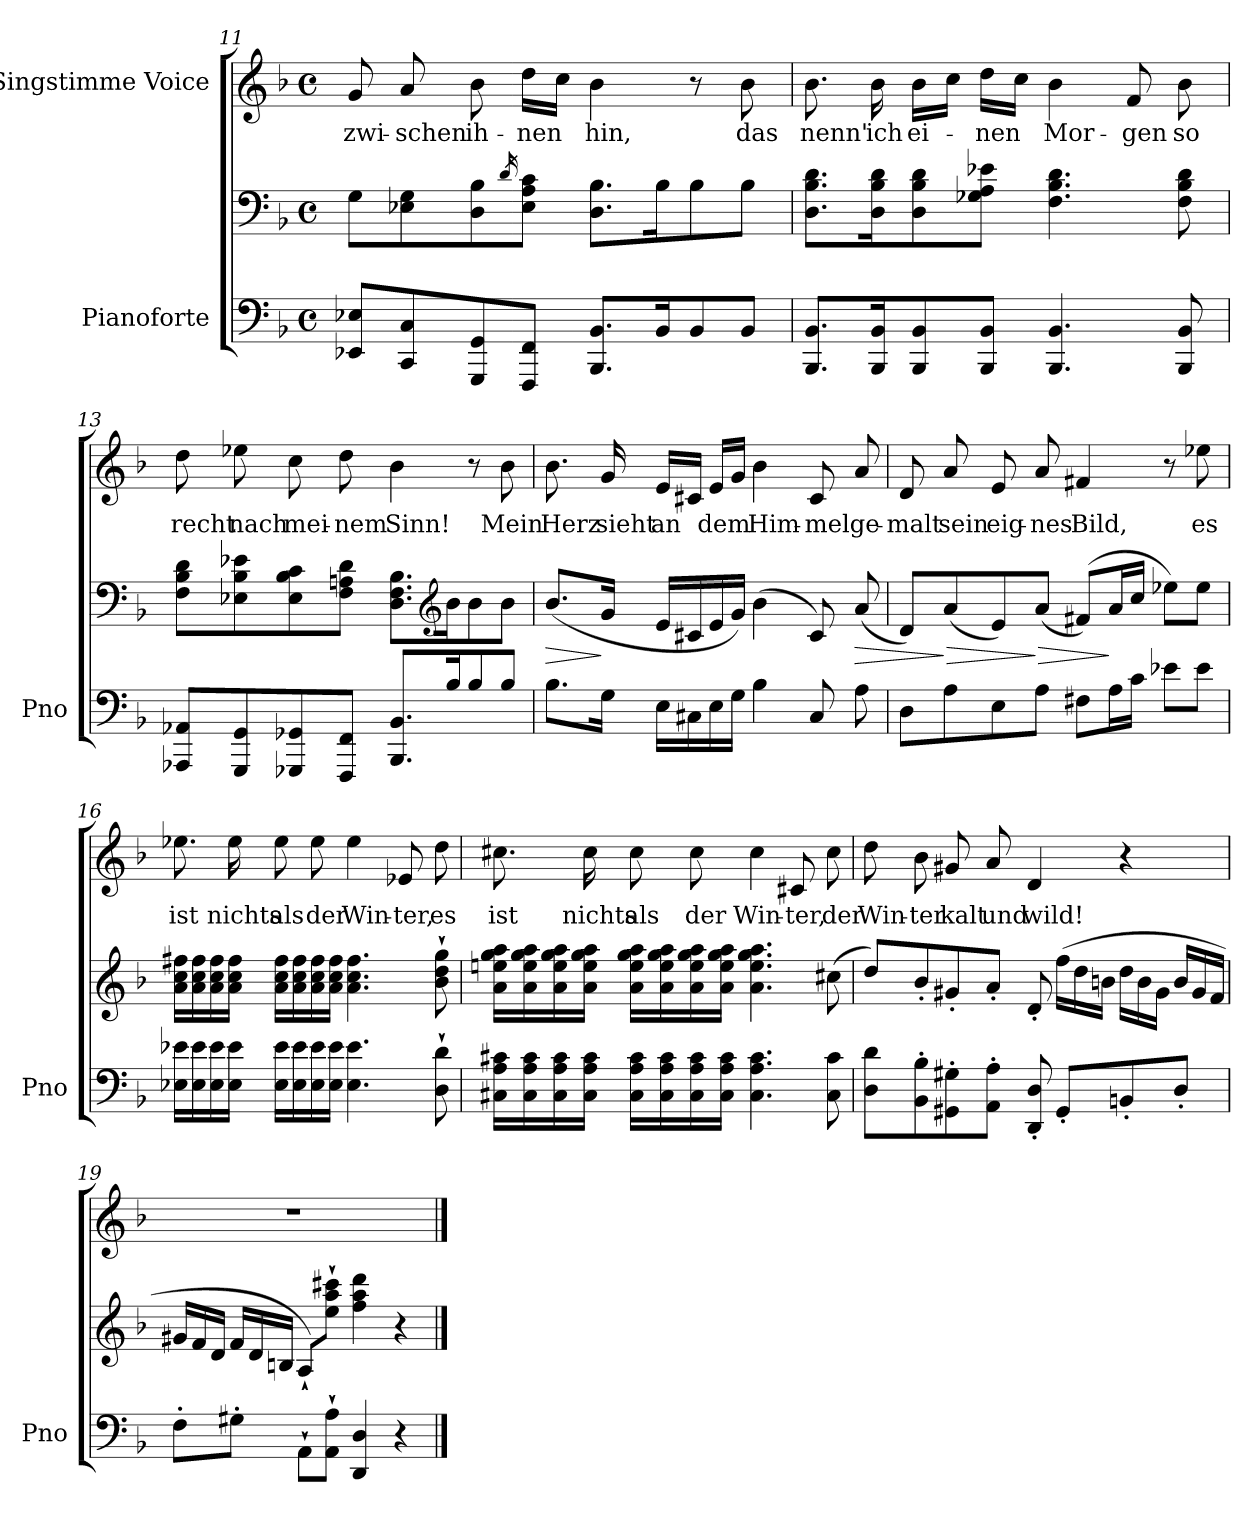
**kern	**kern	**dynam	**kern	**text
*part2	*part2	*part2	*part1	*part1
*staff3	*staff2	*staff2/3	*staff1	*staff1
*I"Pianoforte	*	*	*I"Singstimme Voice	*
*I'Pno	*	*	*	*
!!LO:PB:g=z
*clefF4	*clefF4	*	*clefG2	*
*k[b-]	*k[b-]	*	*k[b-]	*
*M4/4	*M4/4	*	*M4/4	*
*met(c)	*met(c)	*	*met(c)	*
=11	=11	=11	=11	=11
!	!	!	!	!LO:LY:b
8EE-X/ 8E-X/L	8G\L	.	8g/	zwi-
!	!	!	!	!LO:LY:b
8CC/ 8C/	8E-X\ 8G\	.	8a/	-schen
!	!	!	!	!LO:LY:b
8GGG/ 8GG/	8D\ 8B-\	.	8b-\	ih-
.	16qd/	.	.	.
!	!	!	!	!LO:LY:b
8FFF/ 8FF/J	8E-\ 8A\ 8c\J	.	16dd\LL	-nen
.	.	.	16cc\JJ	.
!	!	!	!	!LO:LY:b
8.BBB-/ 8.BB-/L	8.D\ 8.B-\L	.	4b-\	hin,
16BB-/K	16B-\K	.	.	.
8BB-/	8B-\	.	8r	.
!	!	!	!	!LO:LY:b
8BB-/J	8B-\J	.	8b-\	das
=12	=12	=12	=12	=12
!	!	!	!	!LO:LY:b
8.BBB-/ 8.BB-/L	8.D\ 8.B-\ 8.d\L	.	8.b-\	nenn'
!	!	!	!	!LO:LY:b
16BBB-/ 16BB-/K	16D\ 16B-\ 16d\K	.	16b-\	ich
!	!	!	!	!LO:LY:b
8BBB-/ 8BB-/	8D\ 8B-\ 8d\	.	16b-\LL	ei-
.	.	.	16cc\JJ	.
!	!	!	!	!LO:LY:b
8BBB-/ 8BB-/J	8G-X\ 8A\ 8e-X\J	.	16dd\LL	-nen
.	.	.	16cc\JJ	.
!	!	!	!	!LO:LY:b
4.BBB-/ 4.BB-/	4.F\ 4.B-\ 4.d\	.	4b-\	Mor-
!	!	!	!	!LO:LY:b
.	.	.	8f/	-gen
!	!	!	!	!LO:LY:b
8BBB-/ 8BB-/	8F\ 8B-\ 8d\	.	8b-\	so
=13	=13	=13	=13	=13
!	!	!	!	!LO:LY:b
8AAA-X/ 8AA-X/L	8F\ 8B-\ 8d\L	.	8dd\	recht
!	!	!	!	!LO:LY:b
8GGG/ 8GG/	8E-X\ 8B-\ 8e-X\	.	8ee-X\	nach
!	!	!	!	!LO:LY:b
8GGG-X/ 8GG-X/	8E-\ 8B-\ 8c\	.	8cc\	mei-
!	!	!	!	!LO:LY:b
8FFF/ 8FF/J	8F\ 8An\ 8d\J	.	8dd\	-nem
!	!	!	!	!LO:LY:b
8.BBB-/ 8.BB-/L	8.D\ 8.F\ 8.B-\L	.	4b-\	Sinn!
*	*clefG2	*	*	*
16B-/K	16b-\K	.	.	.
8B-/	8b-\	.	8r	.
!	!	!	!	!LO:LY:b
8B-/J	8b-\J	.	8b-\	Mein
!!LO:LB:g=z
=14	=14	=14	=14	=14
!	!	!LO:HP:b	!	!LO:LY:b
8.B-\L	(8.b-/L	>	8.b-\	Herz
!	!	!	!	!LO:LY:b
16G\Jk	16g/Jk	]	16g/	sieht
!	!	!	!	!LO:LY:b
16E\LL	16e/LL	.	16e/LL	an
16C#X\	16c#X/	.	16c#X/JJ	.
!	!	!	!	!LO:LY:b
16E\	16e/	.	16e/LL	dem
16G\JJ	16g/JJ)	.	16g/JJ	.
!	!	!	!	!LO:LY:b
4B-\	(4b-\	.	4b-\	Him-
!	!	!	!	!LO:LY:b
8C#/	8c#/)	.	8c#/	-mel
!	!	!LO:HP:b	!	!LO:LY:b
8A\	(8a/	>	8a/	ge-
=15	=15	=15	=15	=15
!	!	!	!	!LO:LY:b
8D\L	8d/L)	.	8d/	-malt
!	!	!LO:HP:n=1:b	!	!LO:LY:b
8A\	(8a/	] >	8a/	sein
!	!	!	!	!LO:LY:b
8E\	8e/)	.	8e/	eig-
!	!	!LO:HP:n=1:b	!	!LO:LY:b
8A\J	(8a/J	] >	8a/	-nes
!	!	!	!	!LO:LY:b
8F#X\L	(8f#X/L)	.	4f#X/	Bild,
16A\L	16a/L	]	.	.
16c\JJ	16cc/JJ	.	.	.
8e-X\L	8ee-X\L)	.	8r	.
!	!	!	!	!LO:LY:b
8e-\J	8ee-\J	.	8ee-X\	es
!!LO:LB:g=z
=16	=16	=16	=16	=16
!	!	!LO:DY:b	!	!LO:LY:b
16E-X\ 16e-X\LL	16a\ 16cc\ 16ff#X\LL	other-dynamics	8.ee-X\	ist
16E-\ 16e-\	16a\ 16cc\ 16ff#\	.	.	.
16E-\ 16e-\	16a\ 16cc\ 16ff#\	.	.	.
!	!	!	!	!LO:LY:b
16E-\ 16e-\JJ	16a\ 16cc\ 16ff#\JJ	.	16ee-\	nichts
!	!	!	!	!LO:LY:b
16E-\ 16e-\LL	16a\ 16cc\ 16ff#\LL	.	8ee-\	als
16E-\ 16e-\	16a\ 16cc\ 16ff#\	.	.	.
!	!	!	!	!LO:LY:b
16E-\ 16e-\	16a\ 16cc\ 16ff#\	.	8ee-\	der
16E-\ 16e-\JJ	16a\ 16cc\ 16ff#\JJ	.	.	.
!	!	!	!	!LO:LY:b
4.E-\ 4.e-\	4.a\ 4.cc\ 4.ff#\	.	4ee-\	Win-
!	!	!	!	!LO:LY:b
.	.	.	8e-X/	-ter,
!	!	!	!	!LO:LY:b
8D\` 8d\`	8b-\` 8dd\` 8gg\`	.	8dd\	es
=17	=17	=17	=17	=17
!	!	!LO:DY:b	!	!LO:LY:b
16C#X\ 16A\ 16c#X\LL	16a\ 16een\ 16gg\ 16aa\LL	other-dynamics	8.cc#X\	ist
16C#\ 16A\ 16c#\	16a\ 16ee\ 16gg\ 16aa\	.	.	.
16C#\ 16A\ 16c#\	16a\ 16ee\ 16gg\ 16aa\	.	.	.
!	!	!	!	!LO:LY:b
16C#\ 16A\ 16c#\JJ	16a\ 16ee\ 16gg\ 16aa\JJ	.	16cc#\	nichts
!	!	!	!	!LO:LY:b
16C#\ 16A\ 16c#\LL	16a\ 16ee\ 16gg\ 16aa\LL	.	8cc#\	als
16C#\ 16A\ 16c#\	16a\ 16ee\ 16gg\ 16aa\	.	.	.
!	!	!	!	!LO:LY:b
16C#\ 16A\ 16c#\	16a\ 16ee\ 16gg\ 16aa\	.	8cc#\	der
16C#\ 16A\ 16c#\JJ	16a\ 16ee\ 16gg\ 16aa\JJ	.	.	.
!	!	!	!	!LO:LY:b
4.C#\ 4.A\ 4.c#\	4.a\ 4.ee\ 4.gg\ 4.aa\	.	4cc#\	Win-
!	!	!	!	!LO:LY:b
.	.	.	8c#X/	-ter,
!	!	!	!	!LO:LY:b
8C#\ 8c#\	(8cc#X\	.	8cc#\	der
!!LO:LB:g=z
=18	=18	=18	=18	=18
!	!	!	!	!LO:LY:b
8D\ 8d\L	8dd/L)	.	8dd\	Win-
!	!	!	!	!LO:LY:b
8BB-\' 8B-\'	8b-'/	.	8b-\	-ter
!	!	!	!	!LO:LY:b
8GG#X\' 8G#X\'	8g#X'/	.	8g#X/	kalt
!	!	!	!	!LO:LY:b
8AA\' 8A\'J	8a'/J	.	8a/	und
!	!	!	!	!LO:LY:b
8DD/' 8D/'	8d'/	.	4d/	wild!
*	*Xtuplet	*	*	*
8GG#'/L	(24ff\LL	.	.	.
.	24dd\	.	.	.
.	24bn\JJ	.	.	.
8BBn'/	24dd\LL	.	4r	.
.	24b\	.	.	.
.	24g#\JJ	.	.	.
8D'/J	24b/LL	.	.	.
.	24g#/	.	.	.
.	24f/JJ	.	.	.
=19	=19	=19	=19	=19
8F'\L	24g#X/LL	.	1r	.
.	24f/	.	.	.
.	24d/JJ	.	.	.
8G#X'\J	24f/LL	.	.	.
.	24d/	.	.	.
.	24Bn/JJ	.	.	.
8AA`\L	8A`/L)	.	.	.
8AA\` 8A\`J	8ee\` 8aa\` 8ccc#X\`J	.	.	.
4DD/ 4D/	4ff\ 4aa\ 4ddd\	.	.	.
4r	4r	.	.	.
==	==	==	==	==
*-	*-	*-	*-	*-
